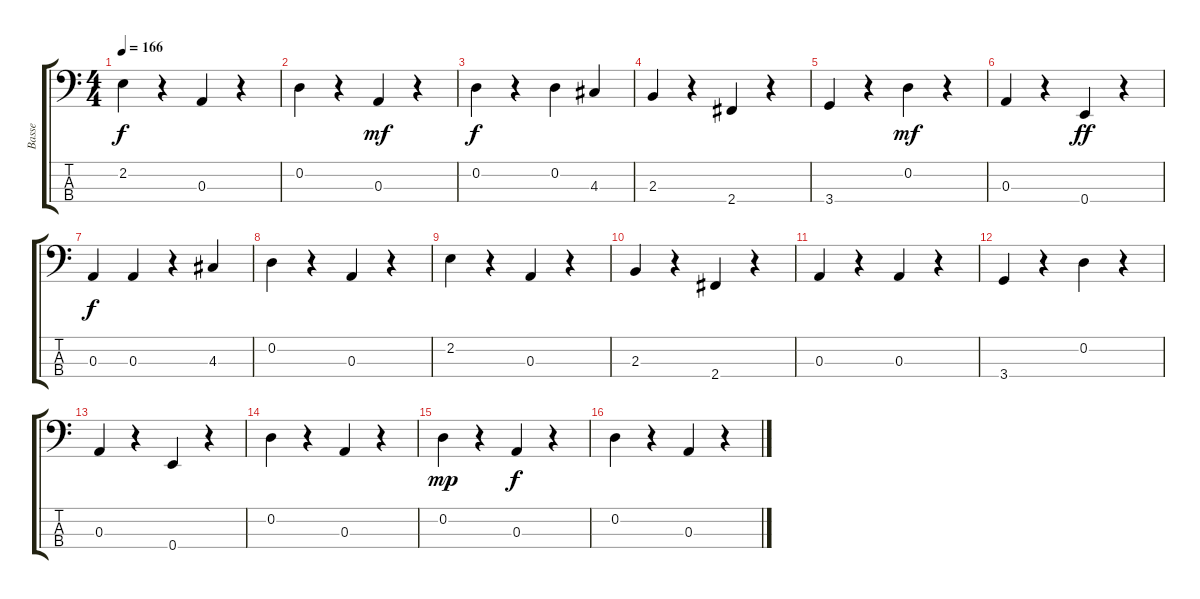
\track ("Basse" "Basse") {instrument acousticbass}
\staff {score tabs}
\tuning (G2 D2 A1 E1) {hide}
\ts (4 4)
\tempo 166
\clef f4
\ks c
2.2.4{dy f} r.4 0.3.4 r.4 |
0.2.4 r.4 0.3.4{dy mf} r.4 |
0.2.4{dy f} r.4 0.2.4 4.3.4 |
2.3.4 r.4 2.4.4 r.4 |
3.4.4 r.4 0.2.4{dy mf} r.4 |
0.3.4 r.4 0.4.4{dy ff} r.4 |
0.3.4{dy f} 0.3.4 r.4 4.3.4 |
0.2.4 r.4 0.3.4 r.4 |
2.2.4 r.4 0.3.4 r.4 |
2.3.4 r.4 2.4.4 r.4 |
0.3.4 r.4 0.3.4 r.4 |
3.4.4 r.4 0.2.4 r.4 |
0.3.4 r.4 0.4.4 r.4 |
0.2.4 r.4 0.3.4 r.4 |
0.2.4{dy mp} r.4 0.3.4{dy f} r.4 |
0.2.4 r.4 0.3.4 r.4
